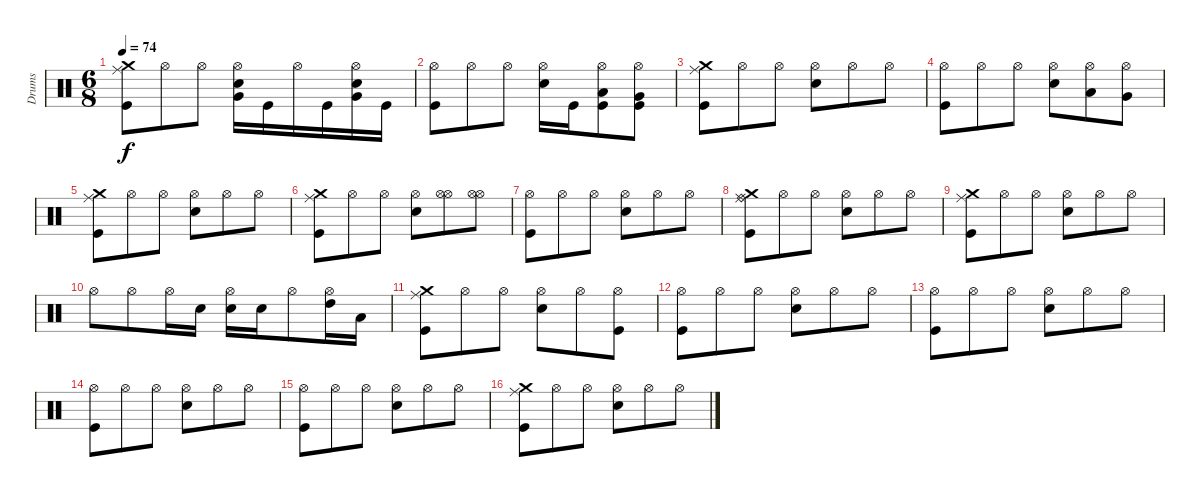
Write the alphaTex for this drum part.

\track ("Drums" "Drums") {instrument percussion}
\staff {score}
\articulation defaults
\ts (6 8)
\tempo 74
\clef neutral
\ks c
("Crash medium (hit)" "Ride (middle)" "Kick (hit)").8{dy f} "Hi-Hat (open)".8 "Hi-Hat (open)".8 ("Hi-Hat (open)" "Snare (hit) 2" "Very Low Tom (hit)").16 "Kick (hit)".16 "Hi-Hat (open)".16 "Kick (hit)".16 ("Hi-Hat (open)" "Snare (hit) 2" "Very Low Tom (hit)").16 "Kick (hit)".16 |
("Hi-Hat (open)" "Kick (hit)").8 "Hi-Hat (open)".8 "Hi-Hat (open)".8 ("Hi-Hat (open)" "Snare (hit) 2").16 "Kick (hit)".16 ("Hi-Hat (open)" "Low Tom (hit)" "Kick (hit)").8 ("Hi-Hat (open)" "Very Low Tom (hit)" "Kick (hit)").8 |
("Crash medium (hit)" "Ride (middle)" "Kick (hit)").8 "Hi-Hat (open)".8 "Hi-Hat (open)".8 ("Hi-Hat (open)" "Snare (hit) 2").8 "Hi-Hat (open)".8 "Hi-Hat (open)".8 |
("Hi-Hat (open)" "Kick (hit)").8 "Hi-Hat (open)".8 "Hi-Hat (open)".8 ("Hi-Hat (open)" "Snare (hit) 2").8 ("Hi-Hat (open)" "Low Tom (hit)").8 ("Hi-Hat (open)" "Very Low Tom (hit)").8 |
("Crash medium (hit)" "Ride (middle)" "Kick (hit)").8 "Hi-Hat (open)".8 "Hi-Hat (open)".8 ("Hi-Hat (open)" "Snare (hit) 2").8 "Hi-Hat (open)".8 "Hi-Hat (open)".8 |
("Crash medium (hit)" "Ride (middle)" "Kick (hit)").8 "Hi-Hat (open)".8 "Hi-Hat (open)".8 ("Hi-Hat (open)" "Snare (hit) 2").8 ("Hi-Hat (open)" "Hi-Hat (open)").8 ("Hi-Hat (open)" "Hi-Hat (open)").8 |
("Hi-Hat (open)" "Kick (hit)").8 "Hi-Hat (open)".8 "Hi-Hat (open)".8 ("Hi-Hat (open)" "Snare (hit) 2").8 "Hi-Hat (open)".8 "Hi-Hat (open)".8 |
("Crash medium (hit)" "Ride (middle)" "Ride (bell)" "Kick (hit)").8 "Hi-Hat (open)".8 "Hi-Hat (open)".8 ("Hi-Hat (open)" "Snare (hit) 2").8 "Hi-Hat (open)".8 "Hi-Hat (open)".8 |
("Crash medium (hit)" "Ride (middle)" "Kick (hit)").8 "Hi-Hat (open)".8 "Hi-Hat (open)".8 ("Hi-Hat (open)" "Snare (hit) 2").8 "Hi-Hat (open)".8 "Hi-Hat (open)".8 |
"Hi-Hat (open)".8 "Hi-Hat (open)".8 "Hi-Hat (open)".16 "Snare (hit) 2".16 ("Hi-Hat (open)" "Snare (hit) 2").16 "Snare (hit) 2".16 "Hi-Hat (open)".8 ("Hi-Hat (open)" "High Tom (hit)").16 "Low Tom (hit)".16 |
("Crash medium (hit)" "Ride (middle)" "Kick (hit)").8 "Hi-Hat (open)".8 "Hi-Hat (open)".8 ("Hi-Hat (open)" "Snare (hit) 2").8 "Hi-Hat (open)".8 ("Hi-Hat (open)" "Kick (hit)").8 |
("Hi-Hat (open)" "Kick (hit)").8 "Hi-Hat (open)".8 "Hi-Hat (open)".8 ("Hi-Hat (open)" "Snare (hit) 2").8 "Hi-Hat (open)".8 "Hi-Hat (open)".8 |
("Hi-Hat (open)" "Kick (hit)").8 "Hi-Hat (open)".8 "Hi-Hat (open)".8 ("Hi-Hat (open)" "Snare (hit) 2").8 "Hi-Hat (open)".8 "Hi-Hat (open)".8 |
("Hi-Hat (open)" "Kick (hit)").8 "Hi-Hat (open)".8 "Hi-Hat (open)".8 ("Hi-Hat (open)" "Snare (hit) 2").8 "Hi-Hat (open)".8 "Hi-Hat (open)".8 |
("Hi-Hat (open)" "Kick (hit)").8 "Hi-Hat (open)".8 "Hi-Hat (open)".8 ("Hi-Hat (open)" "Snare (hit) 2").8 "Hi-Hat (open)".8 "Hi-Hat (open)".8 |
("Crash medium (hit)" "Ride (middle)" "Kick (hit)").8 "Hi-Hat (open)".8 "Hi-Hat (open)".8 ("Hi-Hat (open)" "Snare (hit) 2").8 "Hi-Hat (open)".8 "Hi-Hat (open)".8
